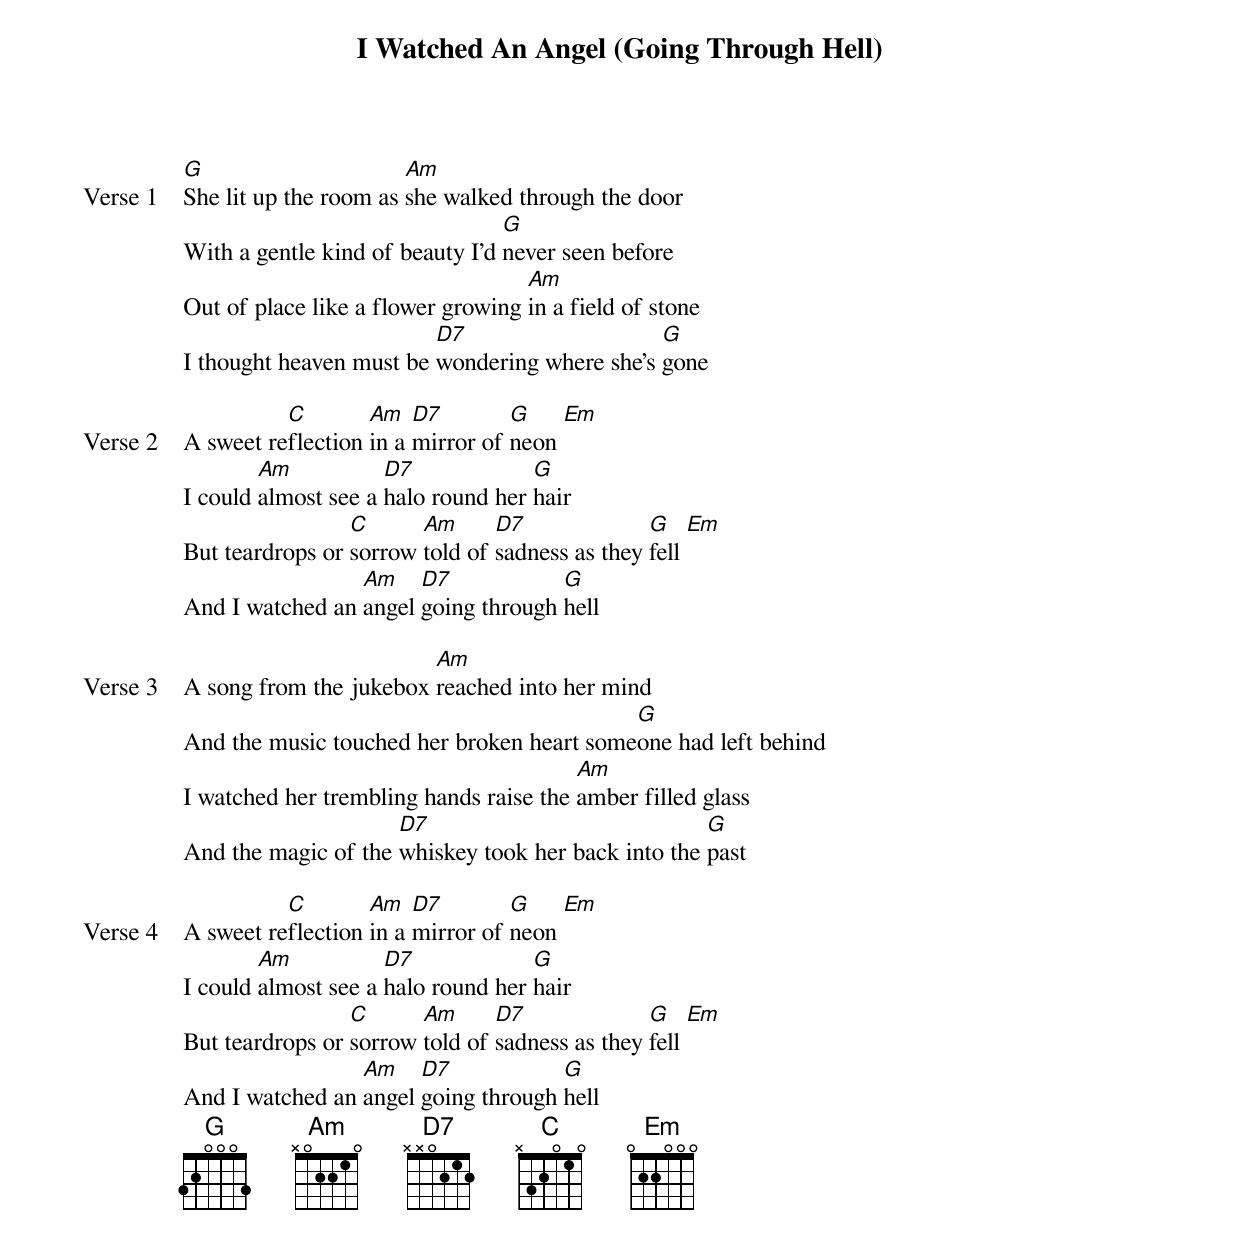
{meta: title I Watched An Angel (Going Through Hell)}
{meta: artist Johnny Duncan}
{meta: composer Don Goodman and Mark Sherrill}
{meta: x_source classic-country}
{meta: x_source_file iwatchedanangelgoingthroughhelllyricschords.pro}
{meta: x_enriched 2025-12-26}

{start_of_verse: Verse 1}
[G]She lit up the room as [Am]she walked through the door
With a gentle kind of beauty I'd [G]never seen before
Out of place like a flower growing [Am]in a field of stone
I thought heaven must be [D7]wondering where she's [G]gone
{end_of_verse}

{start_of_verse: Verse 2}
A sweet re[C]flection [Am]in a [D7]mirror of [G]neon [Em]
I could [Am]almost see a [D7]halo round her [G]hair
But teardrops or [C]sorrow [Am]told of [D7]sadness as they [G]fell [Em]
And I watched an [Am]angel [D7]going through [G]hell
{end_of_verse}

{start_of_verse: Verse 3}
A song from the jukebox [Am]reached into her mind
And the music touched her broken heart some[G]one had left behind
I watched her trembling hands raise the [Am]amber filled glass
And the magic of the [D7]whiskey took her back into the [G]past
{end_of_verse}

{start_of_verse: Verse 4}
A sweet re[C]flection [Am]in a [D7]mirror of [G]neon [Em]
I could [Am]almost see a [D7]halo round her [G]hair
But teardrops or [C]sorrow [Am]told of [D7]sadness as they [G]fell [Em]
And I watched an [Am]angel [D7]going through [G]hell
{end_of_verse}
